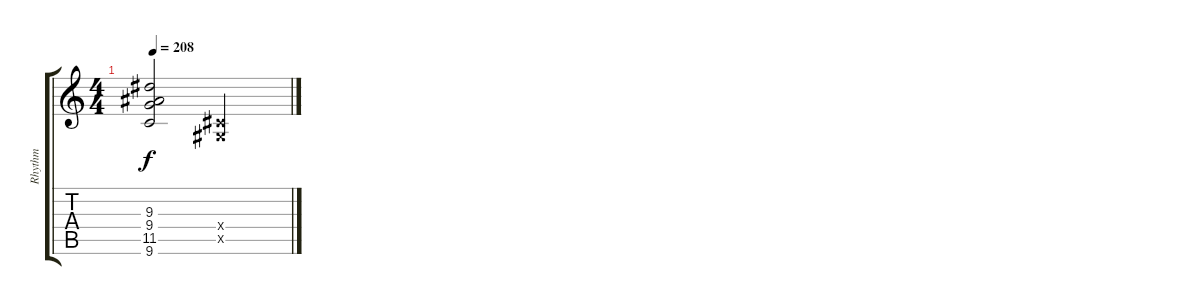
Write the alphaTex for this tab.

\track ("Rhythm" "Rhythm") {instrument distortionguitar}
\staff {score tabs}
\tuning (Eb4 Bb3 Gb3 Db3 Ab2 Eb2) {hide}
\ts (4 4)
\tempo 208
\clef g2
\ks c
(9.3{t} 9.4{t} 11.5{t} 9.6{t}).2{dy f} (0.4{x} 0.5{x}).2
